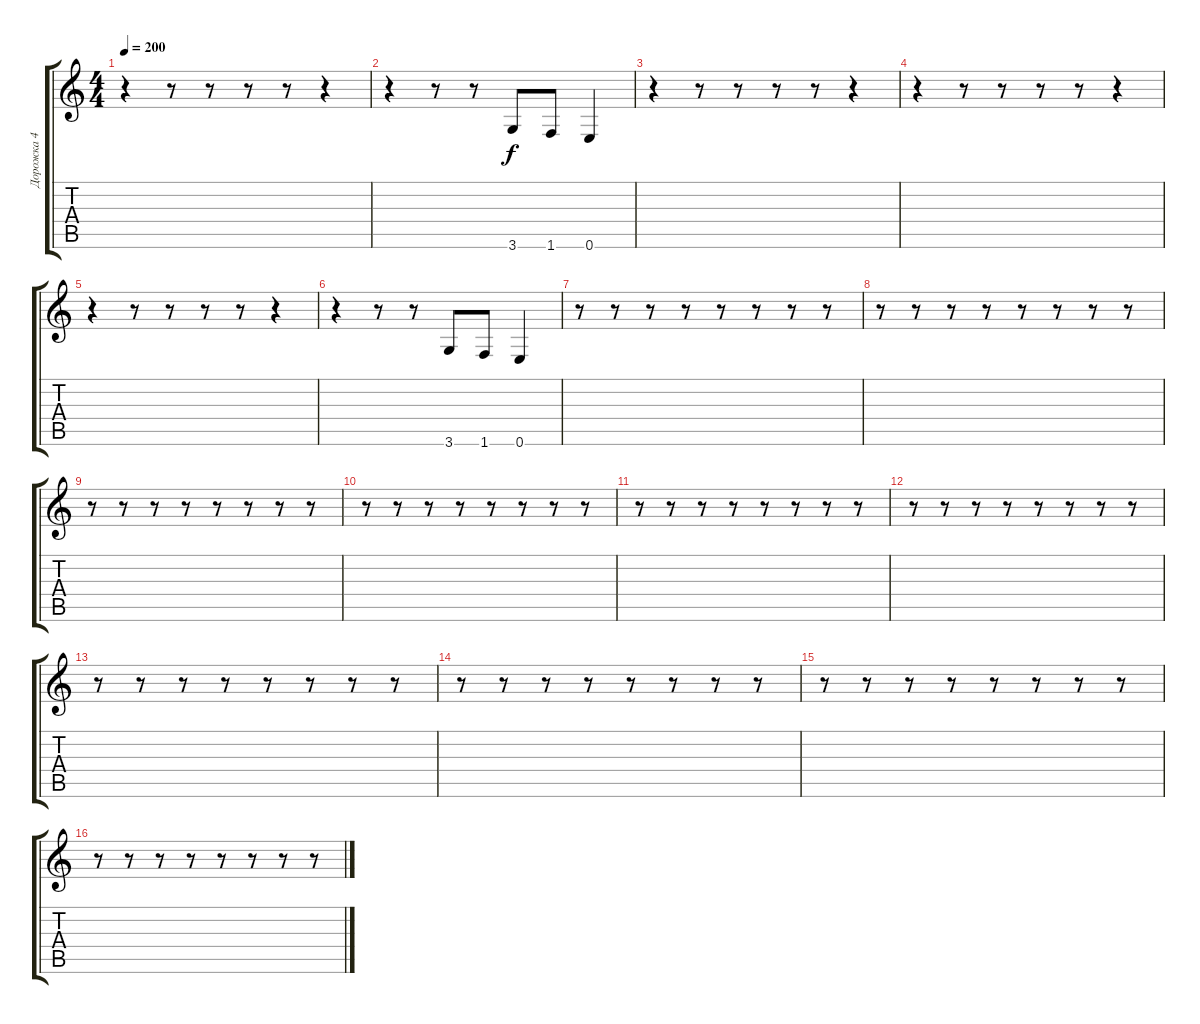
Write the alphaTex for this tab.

\track ("Дорожка 4" "Дорожка 4") {instrument electricbasspick}
\staff {score tabs}
\tuning (E4 B3 G3 D3 A2 E2) {hide}
\ts (4 4)
\tempo 200
\clef g2
\ks c
r.4{dy f} r.8 r.8 r.8 r.8 r.4 |
r.4 r.8 r.8 3.6.8 1.6.8 0.6.4 |
r.4 r.8 r.8 r.8 r.8 r.4 |
r.4 r.8 r.8 r.8 r.8 r.4 |
r.4 r.8 r.8 r.8 r.8 r.4 |
r.4 r.8 r.8 3.6.8 1.6.8 0.6.4 |
r.8 r.8 r.8 r.8 r.8 r.8 r.8 r.8 |
r.8 r.8 r.8 r.8 r.8 r.8 r.8 r.8 |
r.8 r.8 r.8 r.8 r.8 r.8 r.8 r.8 |
r.8 r.8 r.8 r.8 r.8 r.8 r.8 r.8 |
r.8 r.8 r.8 r.8 r.8 r.8 r.8 r.8 |
r.8 r.8 r.8 r.8 r.8 r.8 r.8 r.8 |
r.8 r.8 r.8 r.8 r.8 r.8 r.8 r.8 |
r.8 r.8 r.8 r.8 r.8 r.8 r.8 r.8 |
r.8 r.8 r.8 r.8 r.8 r.8 r.8 r.8 |
r.8 r.8 r.8 r.8 r.8 r.8 r.8 r.8
